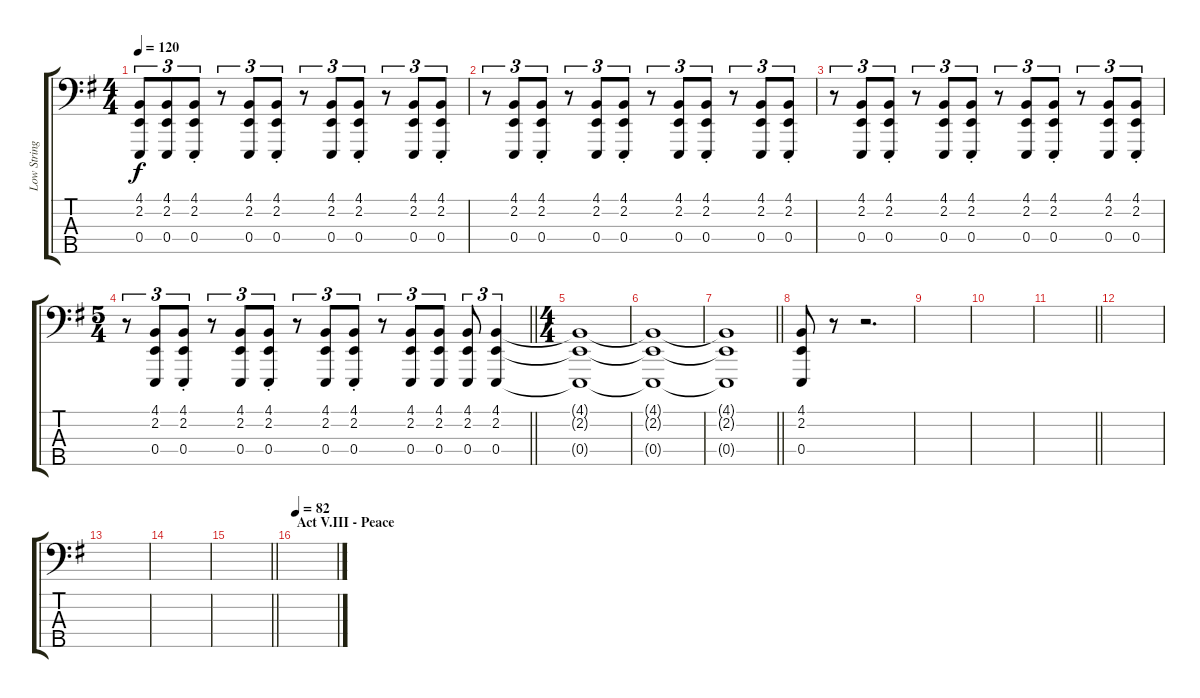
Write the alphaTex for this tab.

\track ("Low Strings Standard" "Low String") {instrument stringensemble1}
\staff {score tabs}
\tuning (G2 D2 A1 E1 B0) {hide}
\ts (4 4)
\tempo 120
\clef f4
\ks eminor
(4.1 2.2 0.4).8{tu (3 2) dy f balance 8} (4.1 2.2 0.4).8{tu (3 2)} (4.1 2.2{st} 0.4).8{tu (3 2)} r.8{tu (3 2)} (4.1 2.2 0.4).8{tu (3 2)} (4.1 2.2{st} 0.4{st}).8{tu (3 2)} r.8{tu (3 2)} (4.1 2.2 0.4).8{tu (3 2)} (4.1 2.2{st} 0.4{st}).8{tu (3 2)} r.8{tu (3 2)} (4.1 2.2 0.4).8{tu (3 2)} (4.1 2.2{st} 0.4{st}).8{tu (3 2)} |
r.8{tu (3 2)} (4.1 2.2 0.4).8{tu (3 2)} (4.1 2.2{st} 0.4{st}).8{tu (3 2)} r.8{tu (3 2)} (4.1 2.2 0.4).8{tu (3 2)} (4.1 2.2{st} 0.4{st}).8{tu (3 2)} r.8{tu (3 2)} (4.1 2.2 0.4).8{tu (3 2)} (4.1 2.2{st} 0.4{st}).8{tu (3 2)} r.8{tu (3 2)} (4.1 2.2 0.4).8{tu (3 2)} (4.1 2.2{st} 0.4{st}).8{tu (3 2)} |
r.8{tu (3 2)} (4.1 2.2 0.4).8{tu (3 2)} (4.1 2.2{st} 0.4{st}).8{tu (3 2)} r.8{tu (3 2)} (4.1 2.2 0.4).8{tu (3 2)} (4.1 2.2{st} 0.4{st}).8{tu (3 2)} r.8{tu (3 2)} (4.1 2.2 0.4).8{tu (3 2)} (4.1 2.2{st} 0.4{st}).8{tu (3 2)} r.8{tu (3 2)} (4.1 2.2 0.4).8{tu (3 2)} (4.1 2.2{st} 0.4{st}).8{tu (3 2)} |
\ts (5 4)
\barLineRight lightlight
r.8{tu (3 2)} (4.1 2.2 0.4).8{tu (3 2)} (4.1 2.2{st} 0.4{st}).8{tu (3 2)} r.8{tu (3 2)} (4.1 2.2 0.4).8{tu (3 2)} (4.1 2.2{st} 0.4{st}).8{tu (3 2)} r.8{tu (3 2)} (4.1 2.2 0.4).8{tu (3 2)} (4.1 2.2{st} 0.4{st}).8{tu (3 2)} r.8{tu (3 2)} (4.1 2.2 0.4).8{tu (3 2)} (4.1 2.2 0.4).8{tu (3 2)} (4.1 2.2 0.4).8{tu (3 2)} (4.1 2.2 0.4).4{tu (3 2)} |
\ts (4 4)
(4.1{t} 2.2{t} 0.4{t}).1 |
(4.1{t} 2.2{t} 0.4{t}).1 |
\barLineRight lightlight
(4.1{t} 2.2{t} 0.4{t}).1 |
\section ("" "")
(4.1 2.2 0.4).8 r.8 r.2{d} |
|
|
\barLineRight lightlight
|
|
|
|
\barLineRight lightlight
|
\section ("" "Act V.III - Peace")
\tempo 82
